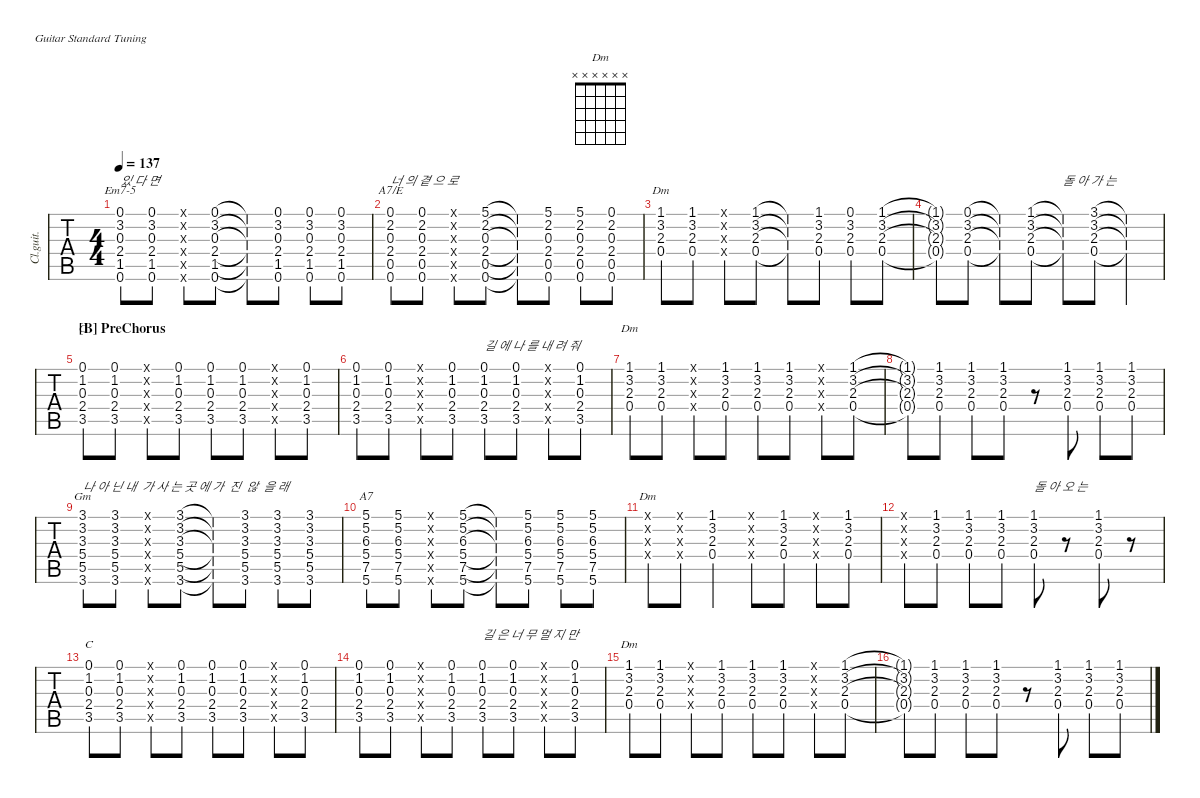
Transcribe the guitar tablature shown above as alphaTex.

\defaultSystemsLayout 4
\hideDynamics
\bracketExtendMode nobrackets
\track ("Guitar2" "Cl.guit.") {defaultSystemsLayout 4 instrument electricguitarclean}
\staff {tabs}
\tuning (E4 B3 G3 D3 A2 E2)
\chord ("Dm" 1 3 2 0 x x) {showdiagram false showfingering false}
\chord ("A7/E" 0 2 0 2 0 0) {showdiagram false showfingering false}
\chord ("Em7-5" 0 3 0 2 1 0) {showdiagram false showfingering false}
\chord ("C" 0 1 0 2 3 x) {showdiagram false showfingering false}
\chord ("Gm" 3 3 3 5 5 3) {showdiagram false showfingering false barre (3 3 3)}
\chord ("A7" 5 5 6 5 7 5) {firstfret 5 showdiagram false showfingering false barre (5 5 5)}
\chord ("Dm" x x x x x x)
\ts (4 4)
\tempo 137
\clef g2
\ks f
(1.5{acc b} 3.2{acc forcenatural} 0.1{acc forcenatural} 2.4{acc forcenatural} 0.3{acc forcenatural} 0.6{acc forcenatural}).8{ch "Em7-5" txt "있 다 면" dy mf} (1.5{acc b} 3.2{acc forcenatural} 0.1{acc forcenatural} 2.4{acc forcenatural} 0.3{acc forcenatural} 0.6{acc forcenatural}).8 (1.5{x acc b} 3.2{x acc forcenatural} 0.1{x acc forcenatural} 2.4{x acc forcenatural} 0.3{x acc forcenatural} 0.6{x acc forcenatural}).8 (1.5{acc b} 3.2{acc forcenatural} 0.1{acc forcenatural} 2.4{acc forcenatural} 0.3{acc forcenatural} 0.6{acc forcenatural}).8 (1.5{t acc b} 3.2{t acc forcenatural} 0.1{t acc forcenatural} 2.4{t acc forcenatural} 0.3{t acc forcenatural} 0.6{t acc forcenatural}).8 (1.5{acc b} 3.2{acc forcenatural} 0.1{acc forcenatural} 2.4{acc forcenatural} 0.3{acc forcenatural} 0.6{acc forcenatural}).8 (1.5{acc b} 3.2{acc forcenatural} 0.1{acc forcenatural} 2.4{acc forcenatural} 0.3{acc forcenatural} 0.6{acc forcenatural}).8 (1.5{acc b} 3.2{acc forcenatural} 0.1{acc forcenatural} 2.4{acc forcenatural} 0.3{acc forcenatural} 0.6{acc forcenatural}).8 |
(0.5{acc forcenatural} 2.2{acc b} 2.4{acc forcenatural} 0.3{acc forcenatural} 0.6{acc forcenatural} 0.1{acc forcenatural}).8{ch "A7/E" txt "너 의 곁 으 로"} (0.5{acc forcenatural} 2.2{acc b} 2.4{acc forcenatural} 0.3{acc forcenatural} 0.6{acc forcenatural} 0.1{acc forcenatural}).8 (0.5{x acc forcenatural} 2.2{x acc b} 2.4{x acc forcenatural} 0.3{x acc forcenatural} 0.6{x acc forcenatural} 0.1{x acc forcenatural}).8 (0.5{acc forcenatural} 2.2{acc b} 2.4{acc forcenatural} 0.3{acc forcenatural} 0.6{acc forcenatural} 5.1{acc forcenatural}).8 (0.5{t acc forcenatural} 2.2{t acc b} 2.4{t acc forcenatural} 0.3{t acc forcenatural} 0.6{t acc forcenatural} 5.1{t acc forcenatural}).8 (0.5{acc forcenatural} 2.2{acc b} 2.4{acc forcenatural} 0.3{acc forcenatural} 0.6{acc forcenatural} 5.1{acc forcenatural}).8 (0.5{acc forcenatural} 2.2{acc b} 2.4{acc forcenatural} 0.3{acc forcenatural} 0.6{acc forcenatural} 5.1{acc forcenatural}).8 (0.5{acc forcenatural} 2.2{acc b} 2.4{acc forcenatural} 0.3{acc forcenatural} 0.6{acc forcenatural} 0.1{acc forcenatural}).8 |
(0.4{acc forcenatural} 2.3{acc forcenatural} 3.2{acc forcenatural} 1.1{acc forcenatural}).8{ch "Dm"} (0.4{acc forcenatural} 2.3{acc forcenatural} 3.2{acc forcenatural} 1.1{acc forcenatural}).8 (0.4{x acc forcenatural} 2.3{x acc forcenatural} 3.2{x acc forcenatural} 1.1{x acc forcenatural}).8 (0.4{acc forcenatural} 2.3{acc forcenatural} 3.2{acc forcenatural} 1.1{acc forcenatural}).8 (0.4{t acc forcenatural} 2.3{t acc forcenatural} 3.2{t acc forcenatural} 1.1{t acc forcenatural}).8 (0.4{acc forcenatural} 2.3{acc forcenatural} 3.2{acc forcenatural} 1.1{acc forcenatural}).8 (0.4{acc forcenatural} 2.3{acc forcenatural} 3.2{acc forcenatural} 0.1{acc forcenatural}).8 (0.4{acc forcenatural} 2.3{acc forcenatural} 3.2{acc forcenatural} 1.1{acc forcenatural}).8 |
(0.4{t acc forcenatural} 2.3{t acc forcenatural} 3.2{t acc forcenatural} 1.1{t acc forcenatural}).8 (0.4{acc forcenatural} 2.3{acc forcenatural} 3.2{acc forcenatural} 0.1{acc forcenatural}).8 (0.4{t acc forcenatural} 2.3{t acc forcenatural} 3.2{t acc forcenatural} 0.1{t acc forcenatural}).8 (0.4{acc forcenatural} 2.3{acc forcenatural} 3.2{acc forcenatural} 1.1{acc forcenatural}).8 (0.4{t acc forcenatural} 2.3{t acc forcenatural} 3.2{t acc forcenatural} 1.1{t acc forcenatural}).8{txt "돌 아 가 는"} (0.4{acc forcenatural} 2.3{acc forcenatural} 3.2{acc forcenatural} 3.1{acc forcenatural}).8 (0.4{t acc forcenatural} 2.3{t acc forcenatural} 3.2{t acc forcenatural} 3.1{t acc forcenatural}).4 |
\section ("B" "PreChorus")
(2.4{acc forcenatural} 0.3{acc forcenatural} 1.2{acc forcenatural} 0.1{acc forcenatural} 3.5{acc forcenatural}).8{ch "C"} (2.4{acc forcenatural} 0.3{acc forcenatural} 1.2{acc forcenatural} 0.1{acc forcenatural} 3.5{acc forcenatural}).8 (2.4{x acc forcenatural} 0.3{x acc forcenatural} 1.2{x acc forcenatural} 0.1{x acc forcenatural} 3.5{x acc forcenatural}).8 (2.4{acc forcenatural} 0.3{acc forcenatural} 1.2{acc forcenatural} 0.1{acc forcenatural} 3.5{acc forcenatural}).8 (2.4{acc forcenatural} 0.3{acc forcenatural} 1.2{acc forcenatural} 0.1{acc forcenatural} 3.5{acc forcenatural}).8 (2.4{acc forcenatural} 0.3{acc forcenatural} 1.2{acc forcenatural} 0.1{acc forcenatural} 3.5{acc forcenatural}).8 (2.4{x acc forcenatural} 0.3{x acc forcenatural} 1.2{x acc forcenatural} 0.1{x acc forcenatural} 3.5{x acc forcenatural}).8 (2.4{acc forcenatural} 0.3{acc forcenatural} 1.2{acc forcenatural} 0.1{acc forcenatural} 3.5{acc forcenatural}).8 |
(2.4{acc forcenatural} 0.3{acc forcenatural} 1.2{acc forcenatural} 0.1{acc forcenatural} 3.5{acc forcenatural}).8 (2.4{acc forcenatural} 0.3{acc forcenatural} 1.2{acc forcenatural} 0.1{acc forcenatural} 3.5{acc forcenatural}).8 (2.4{x acc forcenatural} 0.3{x acc forcenatural} 1.2{x acc forcenatural} 0.1{x acc forcenatural} 3.5{x acc forcenatural}).8 (2.4{acc forcenatural} 0.3{acc forcenatural} 1.2{acc forcenatural} 0.1{acc forcenatural} 3.5{acc forcenatural}).8 (2.4{acc forcenatural} 0.3{acc forcenatural} 1.2{acc forcenatural} 0.1{acc forcenatural} 3.5{acc forcenatural}).8{txt "길 에 나 를 내 려 줘"} (2.4{acc forcenatural} 0.3{acc forcenatural} 1.2{acc forcenatural} 0.1{acc forcenatural} 3.5{acc forcenatural}).8 (2.4{x acc forcenatural} 0.3{x acc forcenatural} 1.2{x acc forcenatural} 0.1{x acc forcenatural} 3.5{x acc forcenatural}).8 (2.4{acc forcenatural} 0.3{acc forcenatural} 1.2{acc forcenatural} 0.1{acc forcenatural} 3.5{acc forcenatural}).8 |
(0.4{acc forcenatural} 2.3{acc forcenatural} 3.2{acc forcenatural} 1.1{acc forcenatural}).8{ch "Dm"} (0.4{acc forcenatural} 2.3{acc forcenatural} 3.2{acc forcenatural} 1.1{acc forcenatural}).8 (0.4{x acc forcenatural} 2.3{x acc forcenatural} 3.2{x acc forcenatural} 1.1{x acc forcenatural}).8 (0.4{acc forcenatural} 2.3{acc forcenatural} 3.2{acc forcenatural} 1.1{acc forcenatural}).8 (0.4{acc forcenatural} 2.3{acc forcenatural} 3.2{acc forcenatural} 1.1{acc forcenatural}).8 (0.4{acc forcenatural} 2.3{acc forcenatural} 3.2{acc forcenatural} 1.1{acc forcenatural}).8 (0.4{x acc forcenatural} 2.3{x acc forcenatural} 3.2{x acc forcenatural} 1.1{x acc forcenatural}).8 (0.4{acc forcenatural} 2.3{acc forcenatural} 3.2{acc forcenatural} 1.1{acc forcenatural}).8 |
(0.4{t acc forcenatural} 2.3{t acc forcenatural} 3.2{t acc forcenatural} 1.1{t acc forcenatural}).8 (0.4{acc forcenatural} 2.3{acc forcenatural} 3.2{acc forcenatural} 1.1{acc forcenatural}).8 (0.4{acc forcenatural} 2.3{acc forcenatural} 3.2{acc forcenatural} 1.1{acc forcenatural}).8 (0.4{acc forcenatural} 2.3{acc forcenatural} 3.2{acc forcenatural} 1.1{acc forcenatural}).8 r.8 (0.4{acc forcenatural} 2.3{acc forcenatural} 3.2{acc forcenatural} 1.1{acc forcenatural}).8 (0.4{acc forcenatural} 2.3{acc forcenatural} 3.2{acc forcenatural} 1.1{acc forcenatural}).8 (0.4{acc forcenatural} 2.3{acc forcenatural} 3.2{acc forcenatural} 1.1{acc forcenatural}).8 |
(5.4{acc forcenatural} 3.3{acc b} 3.2{acc forcenatural} 3.1{acc forcenatural} 5.5{acc forcenatural} 3.6{acc forcenatural}).8{ch "Gm" txt "나 아 닌 내  가 사 는 곳 에 가  진  않  을 래"} (5.4{acc forcenatural} 3.3{acc b} 3.2{acc forcenatural} 3.1{acc forcenatural} 5.5{acc forcenatural} 3.6{acc forcenatural}).8 (5.4{x acc forcenatural} 3.3{x acc b} 3.2{x acc forcenatural} 3.1{x acc forcenatural} 5.5{x acc forcenatural} 3.6{x acc forcenatural}).8 (5.4{acc forcenatural} 3.3{acc b} 3.2{acc forcenatural} 3.1{acc forcenatural} 5.5{acc forcenatural} 3.6{acc forcenatural}).8 (5.4{t acc forcenatural} 3.3{t acc b} 3.2{t acc forcenatural} 3.1{t acc forcenatural} 5.5{t acc forcenatural} 3.6{t acc forcenatural}).8 (5.4{acc forcenatural} 3.3{acc b} 3.2{acc forcenatural} 3.1{acc forcenatural} 5.5{acc forcenatural} 3.6{acc forcenatural}).8 (5.4{acc forcenatural} 3.3{acc b} 3.2{acc forcenatural} 3.1{acc forcenatural} 5.5{acc forcenatural} 3.6{acc forcenatural}).8 (5.4{acc forcenatural} 3.3{acc b} 3.2{acc forcenatural} 3.1{acc forcenatural} 5.5{acc forcenatural} 3.6{acc forcenatural}).8 |
(5.6{acc forcenatural} 7.5{acc forcenatural} 5.4{acc forcenatural} 6.3{acc b} 5.2{acc forcenatural} 5.1{acc forcenatural}).8{ch "A7"} (5.6{acc forcenatural} 7.5{acc forcenatural} 5.4{acc forcenatural} 6.3{acc b} 5.2{acc forcenatural} 5.1{acc forcenatural}).8 (5.6{x acc forcenatural} 7.5{x acc forcenatural} 5.4{x acc forcenatural} 6.3{x acc b} 5.2{x acc forcenatural} 5.1{x acc forcenatural}).8 (5.6{acc forcenatural} 7.5{acc forcenatural} 5.4{acc forcenatural} 6.3{acc b} 5.2{acc forcenatural} 5.1{acc forcenatural}).8 (5.6{t acc forcenatural} 7.5{t acc forcenatural} 5.4{t acc forcenatural} 6.3{t acc b} 5.2{t acc forcenatural} 5.1{t acc forcenatural}).8 (5.6{acc forcenatural} 7.5{acc forcenatural} 5.4{acc forcenatural} 6.3{acc b} 5.2{acc forcenatural} 5.1{acc forcenatural}).8 (5.6{acc forcenatural} 7.5{acc forcenatural} 5.4{acc forcenatural} 6.3{acc b} 5.2{acc forcenatural} 5.1{acc forcenatural}).8 (5.6{acc forcenatural} 7.5{acc forcenatural} 5.4{acc forcenatural} 6.3{acc b} 5.2{acc forcenatural} 5.1{acc forcenatural}).8 |
(0.4{x acc forcenatural} 2.3{x acc forcenatural} 3.2{x acc forcenatural} 1.1{x acc forcenatural}).8{ch "Dm"} (0.4{x acc forcenatural} 2.3{x acc forcenatural} 3.2{x acc forcenatural} 1.1{x acc forcenatural}).8 (0.4{acc forcenatural} 2.3{acc forcenatural} 3.2{acc forcenatural} 1.1{acc forcenatural}).4 (0.4{x acc forcenatural} 2.3{x acc forcenatural} 3.2{x acc forcenatural} 1.1{x acc forcenatural}).8 (0.4{acc forcenatural} 2.3{acc forcenatural} 3.2{acc forcenatural} 1.1{acc forcenatural}).8 (0.4{x acc forcenatural} 2.3{x acc forcenatural} 3.2{x acc forcenatural} 1.1{x acc forcenatural}).8 (0.4{acc forcenatural} 2.3{acc forcenatural} 3.2{acc forcenatural} 1.1{acc forcenatural}).8 |
(0.4{x acc forcenatural} 2.3{x acc forcenatural} 3.2{x acc forcenatural} 1.1{x acc forcenatural}).8 (0.4{acc forcenatural} 2.3{acc forcenatural} 3.2{acc forcenatural} 1.1{acc forcenatural}).8 (0.4{acc forcenatural} 2.3{acc forcenatural} 3.2{acc forcenatural} 1.1{acc forcenatural}).8 (0.4{acc forcenatural} 2.3{acc forcenatural} 3.2{acc forcenatural} 1.1{acc forcenatural}).8 (0.4{acc forcenatural} 2.3{acc forcenatural} 3.2{acc forcenatural} 1.1{acc forcenatural}).8{txt "돌 아 오 는"} r.8 (0.4{acc forcenatural} 2.3{acc forcenatural} 3.2{acc forcenatural} 1.1{acc forcenatural}).8 r.8 |
(2.4{acc forcenatural} 0.3{acc forcenatural} 1.2{acc forcenatural} 0.1{acc forcenatural} 3.5{acc forcenatural}).8{ch "C"} (2.4{acc forcenatural} 0.3{acc forcenatural} 1.2{acc forcenatural} 0.1{acc forcenatural} 3.5{acc forcenatural}).8 (2.4{x acc forcenatural} 0.3{x acc forcenatural} 1.2{x acc forcenatural} 0.1{x acc forcenatural} 3.5{x acc forcenatural}).8 (2.4{acc forcenatural} 0.3{acc forcenatural} 1.2{acc forcenatural} 0.1{acc forcenatural} 3.5{acc forcenatural}).8 (2.4{acc forcenatural} 0.3{acc forcenatural} 1.2{acc forcenatural} 0.1{acc forcenatural} 3.5{acc forcenatural}).8 (2.4{acc forcenatural} 0.3{acc forcenatural} 1.2{acc forcenatural} 0.1{acc forcenatural} 3.5{acc forcenatural}).8 (2.4{x acc forcenatural} 0.3{x acc forcenatural} 1.2{x acc forcenatural} 0.1{x acc forcenatural} 3.5{x acc forcenatural}).8 (2.4{acc forcenatural} 0.3{acc forcenatural} 1.2{acc forcenatural} 0.1{acc forcenatural} 3.5{acc forcenatural}).8 |
(2.4{acc forcenatural} 0.3{acc forcenatural} 1.2{acc forcenatural} 0.1{acc forcenatural} 3.5{acc forcenatural}).8 (2.4{acc forcenatural} 0.3{acc forcenatural} 1.2{acc forcenatural} 0.1{acc forcenatural} 3.5{acc forcenatural}).8 (2.4{x acc forcenatural} 0.3{x acc forcenatural} 1.2{x acc forcenatural} 0.1{x acc forcenatural} 3.5{x acc forcenatural}).8 (2.4{acc forcenatural} 0.3{acc forcenatural} 1.2{acc forcenatural} 0.1{acc forcenatural} 3.5{acc forcenatural}).8 (2.4{acc forcenatural} 0.3{acc forcenatural} 1.2{acc forcenatural} 0.1{acc forcenatural} 3.5{acc forcenatural}).8{txt "길 은 너 무 멀 지 만"} (2.4{acc forcenatural} 0.3{acc forcenatural} 1.2{acc forcenatural} 0.1{acc forcenatural} 3.5{acc forcenatural}).8 (2.4{x acc forcenatural} 0.3{x acc forcenatural} 1.2{x acc forcenatural} 0.1{x acc forcenatural} 3.5{x acc forcenatural}).8 (2.4{acc forcenatural} 0.3{acc forcenatural} 1.2{acc forcenatural} 0.1{acc forcenatural} 3.5{acc forcenatural}).8 |
(0.4{acc forcenatural} 2.3{acc forcenatural} 3.2{acc forcenatural} 1.1{acc forcenatural}).8{ch "Dm"} (0.4{acc forcenatural} 2.3{acc forcenatural} 3.2{acc forcenatural} 1.1{acc forcenatural}).8 (0.4{x acc forcenatural} 2.3{x acc forcenatural} 3.2{x acc forcenatural} 1.1{x acc forcenatural}).8 (0.4{acc forcenatural} 2.3{acc forcenatural} 3.2{acc forcenatural} 1.1{acc forcenatural}).8 (0.4{acc forcenatural} 2.3{acc forcenatural} 3.2{acc forcenatural} 1.1{acc forcenatural}).8 (0.4{acc forcenatural} 2.3{acc forcenatural} 3.2{acc forcenatural} 1.1{acc forcenatural}).8 (0.4{x acc forcenatural} 2.3{x acc forcenatural} 3.2{x acc forcenatural} 1.1{x acc forcenatural}).8 (0.4{acc forcenatural} 2.3{acc forcenatural} 3.2{acc forcenatural} 1.1{acc forcenatural}).8 |
(0.4{t acc forcenatural} 2.3{t acc forcenatural} 3.2{t acc forcenatural} 1.1{t acc forcenatural}).8 (0.4{acc forcenatural} 2.3{acc forcenatural} 3.2{acc forcenatural} 1.1{acc forcenatural}).8 (0.4{acc forcenatural} 2.3{acc forcenatural} 3.2{acc forcenatural} 1.1{acc forcenatural}).8 (0.4{acc forcenatural} 2.3{acc forcenatural} 3.2{acc forcenatural} 1.1{acc forcenatural}).8 r.8 (0.4{acc forcenatural} 2.3{acc forcenatural} 3.2{acc forcenatural} 1.1{acc forcenatural}).8 (0.4{acc forcenatural} 2.3{acc forcenatural} 3.2{acc forcenatural} 1.1{acc forcenatural}).8 (0.4{acc forcenatural} 2.3{acc forcenatural} 3.2{acc forcenatural} 1.1{acc forcenatural}).8
